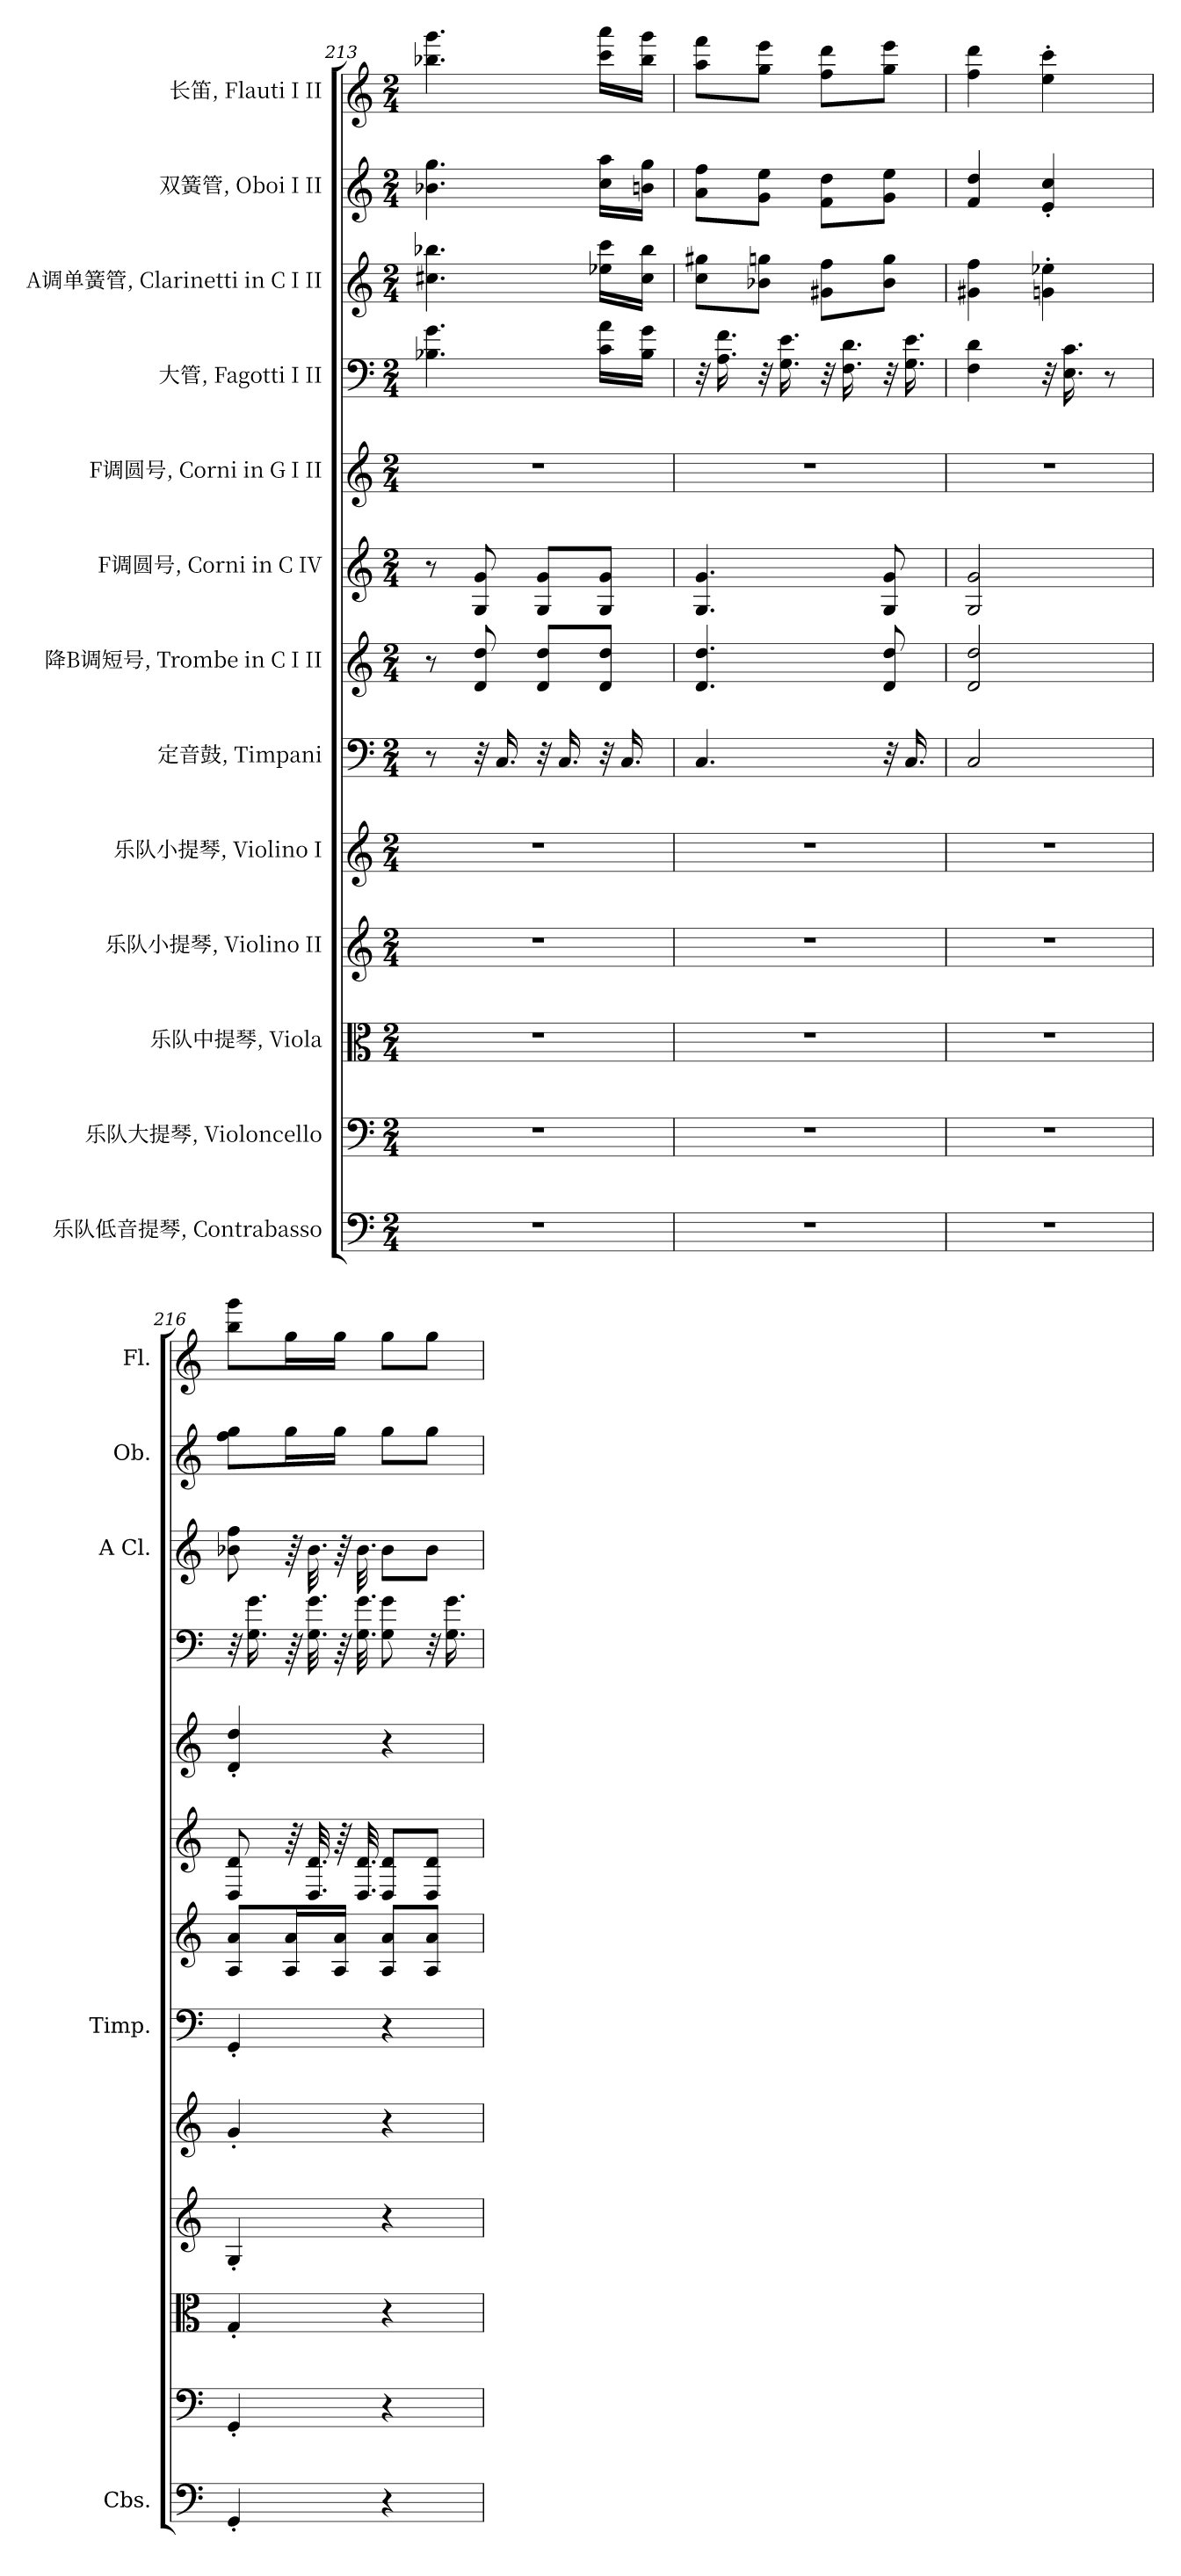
**kern	**kern	**kern	**kern	**kern	**kern	**kern	**kern	**kern	**kern	**kern	**kern	**kern
*part13	*part12	*part11	*part10	*part9	*part8	*part7	*part6	*part5	*part4	*part3	*part2	*part1
*staff13	*staff12	*staff11	*staff10	*staff9	*staff8	*staff7	*staff6	*staff5	*staff4	*staff3	*staff2	*staff1
*I"乐队低音提琴, Contrabasso	*I"乐队大提琴, Violoncello	*I"乐队中提琴, Viola	*I"乐队小提琴, Violino II	*I"乐队小提琴, Violino I	*I"定音鼓, Timpani	*I"降B调短号, Trombe in C I II	*I"F调圆号, Corni in C IV	*I"F调圆号, Corni in G I II	*I"大管, Fagotti I II	*I"A调单簧管, Clarinetti in C I II	*I"双簧管, Oboi I II	*I"长笛, Flauti I II
*I'Cbs.	*	*	*	*	*I'Timp.	*	*	*	*	*I'A Cl.	*I'Ob.	*I'Fl.
*clefF4	*clefF4	*clefC3	*clefG2	*clefG2	*clefF4	*clefG2	*clefG2	*clefG2	*clefF4	*clefG2	*clefG2	*clefG2
*ITrd7c12	*	*	*	*	*	*ITrd1c2	*ITrd4c7	*ITrd4c7	*	*ITrd2c3	*	*
*k[]	*k[]	*k[]	*k[]	*k[]	*k[]	*k[b-e-]	*k[b-]	*k[b-]	*k[]	*k[f#c#g#]	*k[]	*k[]
*M2/4	*M2/4	*M2/4	*M2/4	*M2/4	*M2/4	*M2/4	*M2/4	*M2/4	*M2/4	*M2/4	*M2/4	*M2/4
*MM122	*MM122	*MM122	*MM122	*MM122	*MM122	*MM122	*MM122	*MM122	*MM122	*MM122	*MM122	*MM122
=213	=213	=213	=213	=213	=213	=213	=213	=213	=213	=213	=213	=213
2r	2r	2r	2r	2r	8r	8r	8r	2r	4.B-X\ 4.g\	4.a#X\ 4.ggn\	4.b-X\ 4.gg\	4.bb-X\ 4.ggg\
.	.	.	.	.	32r	8c/ 8cc/	8C/ 8c/	.	.	.	.	.
.	.	.	.	.	16.C/	.	.	.	.	.	.	.
.	.	.	.	.	32r	8c/ 8cc/L	8C/ 8c/L	.	.	.	.	.
.	.	.	.	.	16.C/	.	.	.	.	.	.	.
.	.	.	.	.	32r	8c/ 8cc/J	8C/ 8c/J	.	16c\ 16a\LL	16ccn\ 16aa\LL	16cc\ 16aa\LL	16ccc\ 16aaa\LL
.	.	.	.	.	16.C/	.	.	.	.	.	.	.
.	.	.	.	.	.	.	.	.	16B-\ 16g\JJ	16a#\ 16gg\JJ	16bn\ 16gg\JJ	16bb-\ 16ggg\JJ
=214	=214	=214	=214	=214	=214	=214	=214	=214	=214	=214	=214	=214
*	*	*	*	*	*	*	*	*	*	*	*	*MM122
2r	2r	2r	2r	2r	4.C/	4.c/ 4.cc/	4.C/ 4.c/	2r	32r	8a\ 8ee#X\L	8a\ 8ff\L	8aa\ 8fff\L
.	.	.	.	.	.	.	.	.	16.A\ 16.f\	.	.	.
.	.	.	.	.	.	.	.	.	32r	8gn\ 8een\J	8g\ 8ee\J	8gg\ 8eee\J
.	.	.	.	.	.	.	.	.	16.G\ 16.e\	.	.	.
*	*	*	*	*	*	*	*	*	*	*	*	*MM130
.	.	.	.	.	.	.	.	.	32r	8e#X\ 8dd\L	8f\ 8dd\L	8ff\ 8ddd\L
.	.	.	.	.	.	.	.	.	16.F\ 16.d\	.	.	.
.	.	.	.	.	32r	8c/ 8cc/	8C/ 8c/	.	32r	8g\ 8ee\J	8g\ 8ee\J	8gg\ 8eee\J
.	.	.	.	.	16.C/	.	.	.	16.G\ 16.e\	.	.	.
=215	=215	=215	=215	=215	=215	=215	=215	=215	=215	=215	=215	=215
*	*	*	*	*	*	*	*	*	*	*	*	*MM122
2r	2r	2r	2r	2r	2C/	2c/ 2cc/	2C/ 2c/	2r	4F\ 4d\	4e#X\ 4dd\	4f/ 4dd/	4ff\ 4ddd\
*	*	*	*	*	*	*	*	*	*	*	*	*MM130
.	.	.	.	.	.	.	.	.	32r	4en\' 4ccn\'	4e/' 4cc/'	4ee\' 4ccc\'
.	.	.	.	.	.	.	.	.	16.E\ 16.c\	.	.	.
.	.	.	.	.	.	.	.	.	8r	.	.	.
!!LO:PB:g=z
=216	=216	=216	=216	=216	=216	=216	=216	=216	=216	=216	=216	=216
*	*	*	*	*	*	*	*	*	*	*	*	*MM122
4GGG'/	4GG'/	4G'/	4G'/	4g'/	4GG'/	8G/ 8g/L	8GG/ 8G/	4G/' 4g/'	32r	8gn\ 8dd\	8ff\ 8gg\L	8bb\ 8ggg\L
.	.	.	.	.	.	.	.	.	16.G\ 16.g\	.	.	.
.	.	.	.	.	.	16G/ 16g/L	64r	.	64r	64r	16gg\L	16gg\L
.	.	.	.	.	.	.	32.GG/ 32.G/	.	32.G\ 32.g\	32.g\	.	.
.	.	.	.	.	.	16G/ 16g/JJ	64r	.	64r	64r	16gg\JJ	16gg\JJ
.	.	.	.	.	.	.	32.GG/ 32.G/	.	32.G\ 32.g\	32.g\	.	.
*	*	*	*	*	*	*	*	*	*	*	*	*MM130
4r	4r	4r	4r	4r	4r	8G/ 8g/L	8GG/ 8G/L	4r	8G\ 8g\	8g\L	8gg\L	8gg\L
.	.	.	.	.	.	8G/ 8g/J	8GG/ 8G/J	.	32r	8g\J	8gg\J	8gg\J
.	.	.	.	.	.	.	.	.	16.G\ 16.g\	.	.	.
=	=	=	=	=	=	=	=	=	=	=	=	=
*-	*-	*-	*-	*-	*-	*-	*-	*-	*-	*-	*-	*-
